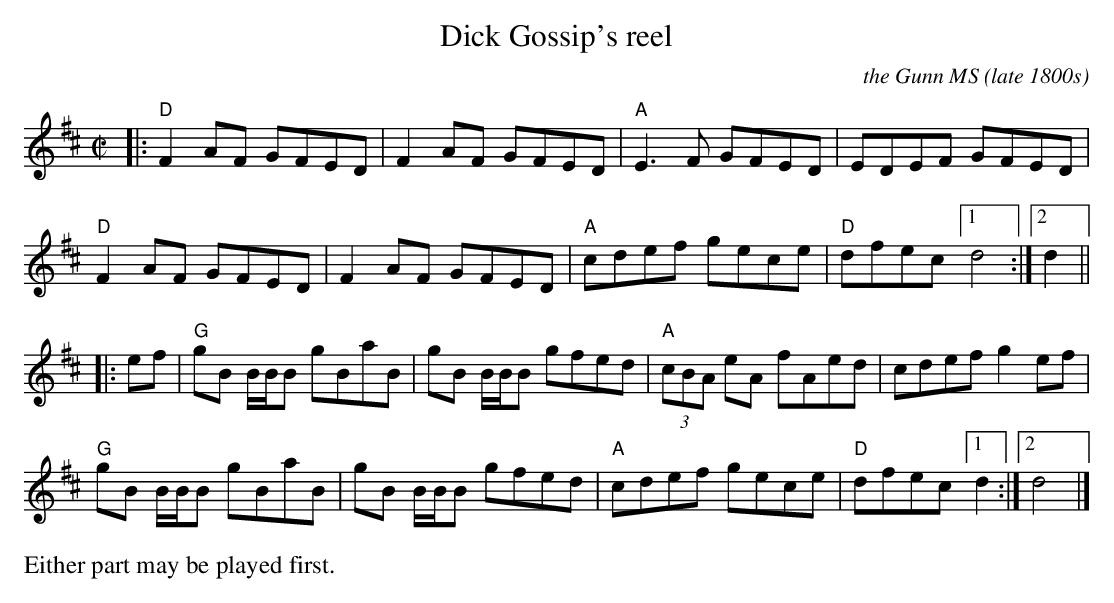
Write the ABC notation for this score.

X:1
T: Dick Gossip's reel
O: the Gunn MS (late 1800s)
M: C|
L: 1/8
K: D
|:\
"D"F2AF GFED | F2AF GFED | "A"E3F GFED | EDEF GFED |
"D"F2AF GFED | F2AF GFED | "A"cdef gece | "D"dfec [1 d4 :|[2 d2 ||
|: ef |\
"G"gB B/B/B gBaB | gB B/B/B gfed | "A"(3cBA eA fAed | cdef g2ef |
"G"gB B/B/B gBaB | gB B/B/B gfed | "A"cdef gece | "D"dfec [1 d2 :|2 d4 |]
